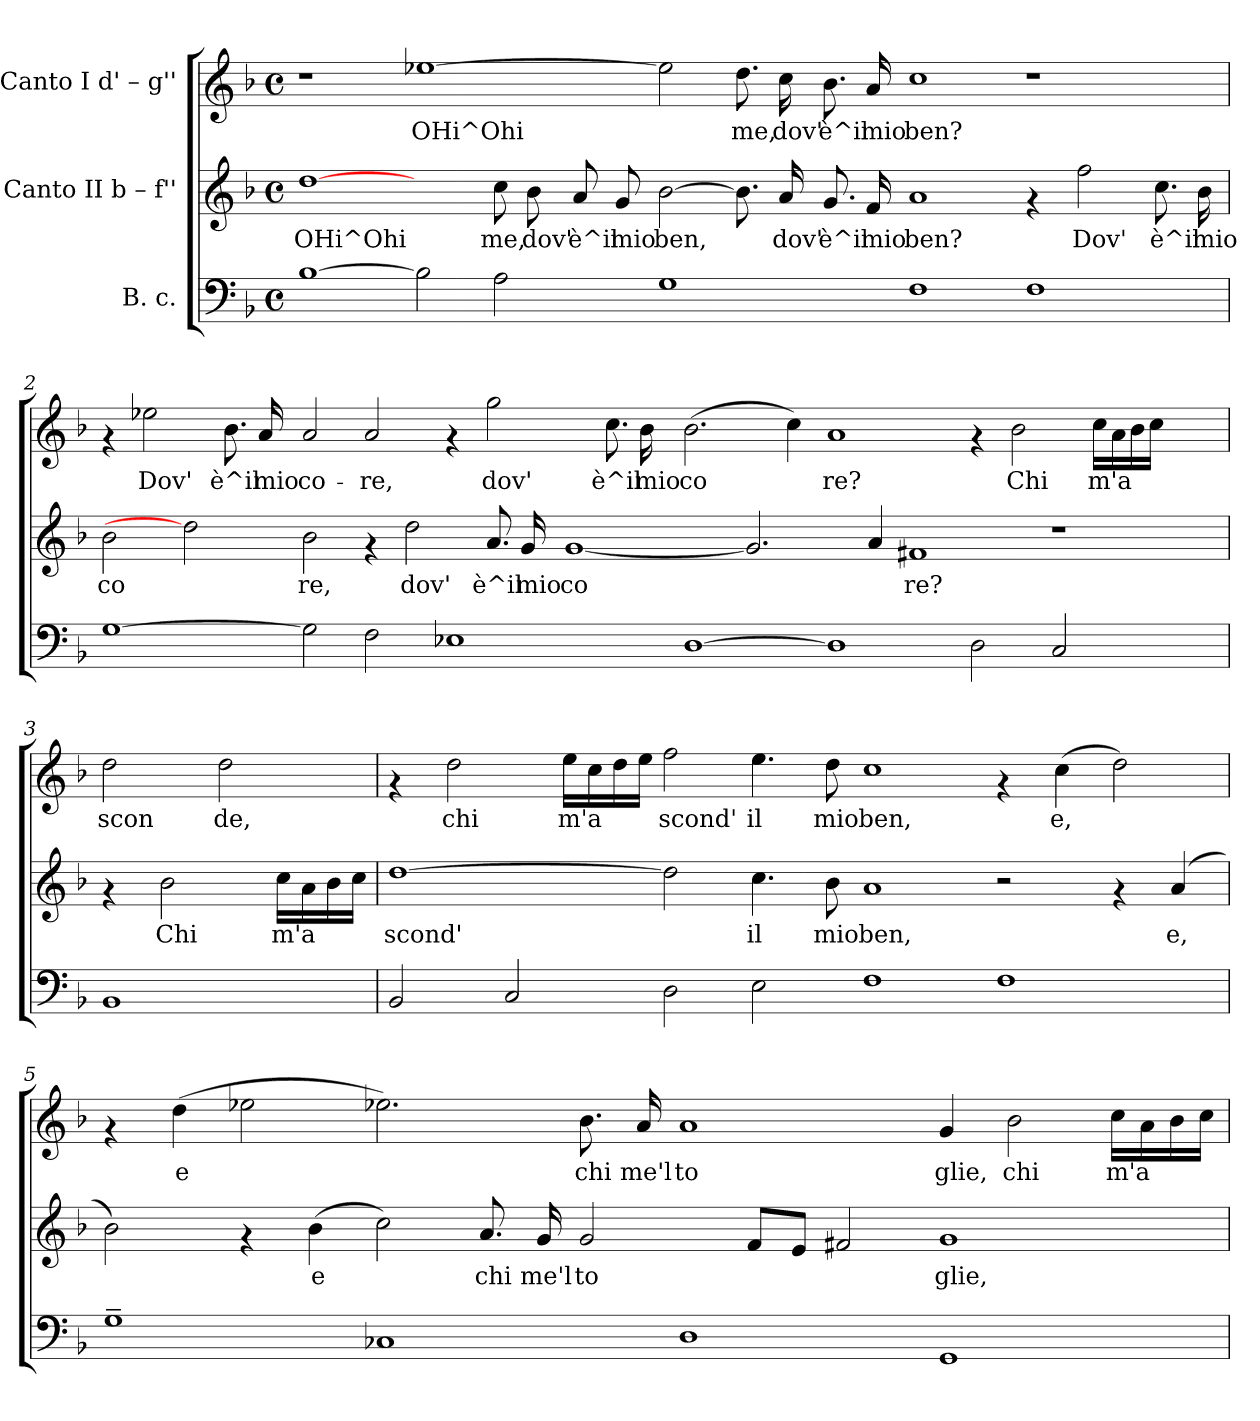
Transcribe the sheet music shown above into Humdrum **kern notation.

**kern	**kern	**text	**kern	**text
*part3	*part2	*part2	*part1	*part1
*staff3	*staff2	*staff2	*staff1	*staff1
*I"B. c.	*I"Canto II  b – f''	*	*I"Canto I  d' – g''	*
!!LO:PB:g=z
*stria5	*stria5	*	*stria5	*
*clefF4	*clefG2	*	*clefG2	*
*k[b-]	*k[b-]	*	*k[b-]	*
*F:	*F:	*	*F:	*
*M4/4	*M4/4	*	*M4/4	*
*met(c)	*met(c)	*	*met(c)	*
=1	=1	=1	=1	=1
!	!	!LO:LY:b:rj	!	!
[>1B-	[1dd	OHi^Ohi	1r	.
!	!	!	!	!LO:LY:b:rj
2B-\]	2ryy	.	[>1ee-X	OHi^Ohi-
!	!	!LO:LY:b:rj	!	!
2A\	8cc\	me,	.	.
!	!	!LO:LY:b:rj	!	!
.	8b-\	dov'	.	.
!	!	!LO:LY:b:rj	!	!
.	8a/	è^il	.	.
!	!	!LO:LY:b:rj	!	!
.	8g/	mio	.	.
!	!	!LO:LY:b:rj	!	!LO:LY:b:rj
1G	[>2b-\	ben,	2ee-\]	--
!	!	!LO:LY:b:rj	!	!LO:LY:b:rj
.	8.b-\]	.	8.dd\	-me,
!	!	!LO:LY:b:rj	!	!LO:LY:b:rj
.	16a/	dov'	16cc\	dov'
!	!	!LO:LY:b:rj	!	!LO:LY:b:rj
.	8.g/	è^il	8.b-\	è^il
!	!	!LO:LY:b:rj	!	!LO:LY:b:rj
.	16f/	mio	16a/	mio
!	!	!LO:LY:b:rj	!	!LO:LY:b:rj
1F	1a	ben?	1cc	ben?
1F	4rf	.	1r	.
!	!	!LO:LY:b:rj	!	!
.	2ff\	Dov'	.	.
!	!	!LO:LY:b:rj	!	!
.	8.cc\	è^il	.	.
!	!	!LO:LY:b:rj	!	!
.	16b-\	mio	.	.
!!LO:LB:g=z
=2	=2	=2	=2	=2
!	!	!LO:LY:b:rj	!	!
[>1G	2b-\	co	4rf	.
!	!	!	!	!LO:LY:b:rj
.	.	.	2ee-X\	Dov'
.	2dd]	.	.	.
!	!	!	!	!LO:LY:b:rj
.	.	.	8.b-\	è^il
!	!	!	!	!LO:LY:b:rj
.	.	.	16a/	mio
!	!	!LO:LY:b:rj	!	!LO:LY:b:rj
2G\]	2b-\	re,	2a/	co-
!	!	!	!	!LO:LY:b:rj
2F\	4rf	.	2a/	-re,
!	!	!LO:LY:b:rj	!	!
.	2dd\	dov'	.	.
1E-X	.	.	4rf	.
!	!	!LO:LY:b:rj	!	!LO:LY:b:rj
.	8.a/	è^il	2gg\	dov'
!	!	!LO:LY:b:rj	!	!
.	16g/	mio	.	.
!	!	!LO:LY:b:rj	!	!
.	[<1g	co	.	.
!	!	!	!	!LO:LY:b:rj
.	.	.	8.cc\	è^il
!	!	!	!	!LO:LY:b:rj
.	.	.	16b-\	mio
!	!	!	!	!LO:LY:b:rj
[>1D	.	.	(>2.b-\	co-
!	!	!LO:LY:b:rj	!	!
.	2.g/]	.	.	.
!	!	!	!	!LO:LY:b:rj
.	.	.	4cc\)	--
!	!	!	!	!LO:LY:b:rj
1D]	.	.	1a	-re?
!	!	!LO:LY:b:rj	!	!
.	4a/	.	.	.
!	!	!LO:LY:b:rj	!	!
.	1f#X	re?	.	.
2D\	.	.	4rf	.
!	!	!	!	!LO:LY:b:rj
.	.	.	2b-\	Chi
2C/	1r	.	.	.
!	!	!	!	!LO:LY:b:rj
.	.	.	16cc\L	m'a-
!	!	!	!	!LO:LY:b:rj
.	.	.	16a\	--
!	!	!	!	!LO:LY:b:rj
.	.	.	16b-\	--
!	!	!	!	!LO:LY:b:rj
.	.	.	16cc\J	--
2ryy	.	.	2ryy	.
!!LO:LB:g=z
=3	=3	=3	=3	=3
!	!	!	!	!LO:LY:b:rj
1BB-	4rf	.	2dd\	-scon
!	!	!LO:LY:b:rj	!	!
.	2b-\	Chi	.	.
!	!	!	!	!LO:LY:b:rj
.	.	.	2dd\	de,
!	!	!LO:LY:b:rj	!	!
.	16cc\L	m'a	.	.
!	!	!LO:LY:b:rj	!	!
.	16a\	.	.	.
!	!	!LO:LY:b:rj	!	!
.	16b-\	.	.	.
!	!	!LO:LY:b:rj	!	!
.	16cc\J	.	.	.
=4	=4	=4	=4	=4
!	!	!LO:LY:b:rj	!	!
2BB-/	[>1dd	scond'	4rf	.
!	!	!	!	!LO:LY:b:rj
.	.	.	2dd\	chi
2C/	.	.	.	.
!	!	!	!	!LO:LY:b:rj
.	.	.	16ee\L	m'a
!	!	!	!	!LO:LY:b:rj
.	.	.	16cc\	.
!	!	!	!	!LO:LY:b:rj
.	.	.	16dd\	.
!	!	!	!	!LO:LY:b:rj
.	.	.	16ee\J	.
!	!	!LO:LY:b:rj	!	!LO:LY:b:rj
2D\	2dd\]	.	2ff\	scond'
!	!	!LO:LY:b:rj	!	!LO:LY:b:rj
2E\	4.cc\	il	4.ee\	il
!	!	!LO:LY:b:rj	!	!LO:LY:b:rj
.	8b-\	mio	8dd\	mio
!	!	!LO:LY:b:rj	!	!LO:LY:b:rj
1F	1a	ben,	1cc	ben,
1F	2r	.	4rf	.
!	!	!	!	!LO:LY:b:rj
.	.	.	(>4cc\	e,
!	!	!	!	!LO:LY:b:rj
.	4rf	.	2dd\)	.
!	!	!LO:LY:b:rj	!	!
.	(>4a/	e,	.	.
!!LO:LB:g=z
=5	=5	=5	=5	=5
!	!	!LO:LY:b:rj	!	!
1G~>	2b-\)	.	4rf	.
!	!	!	!	!LO:LY:b:rj
.	.	.	(>4dd\	e
!	!	!	!	!LO:LY:b:rj
.	4rf	.	2ee-X\	.
!	!	!LO:LY:b:rj	!	!
.	(>4b-\	e	.	.
!	!	!LO:LY:b:rj	!	!LO:LY:b:rj
1C-	2cc\)	.	2.ee-X\)	.
!	!	!LO:LY:b:rj	!	!
.	8.a/	chi	.	.
!	!	!LO:LY:b:rj	!	!
.	16g/	me'l	.	.
!	!	!LO:LY:b:rj	!	!LO:LY:b:rj
.	2g/	to	8.b-\	chi
!	!	!	!	!LO:LY:b:rj
.	.	.	16a/	me'l
!	!	!	!	!LO:LY:b:rj
1D	.	.	1a	to
!	!	!LO:LY:b:rj	!	!
.	8f/L	.	.	.
!	!	!LO:LY:b:rj	!	!
.	8e/J	.	.	.
!	!	!LO:LY:b:rj	!	!
.	2f#X/	.	.	.
!	!	!LO:LY:b:rj	!	!LO:LY:b:rj
1GG	1g	glie,	4g/	glie,
!	!	!	!	!LO:LY:b:rj
.	.	.	2b-\	chi
!	!	!	!	!LO:LY:b:rj
.	.	.	16cc\L	m'a
!	!	!	!	!LO:LY:b:rj
.	.	.	16a\	.
!	!	!	!	!LO:LY:b:rj
.	.	.	16b-\	.
!	!	!	!	!LO:LY:b:rj
.	.	.	16cc\J	.
=	=	=	=	=
*-	*-	*-	*-	*-
